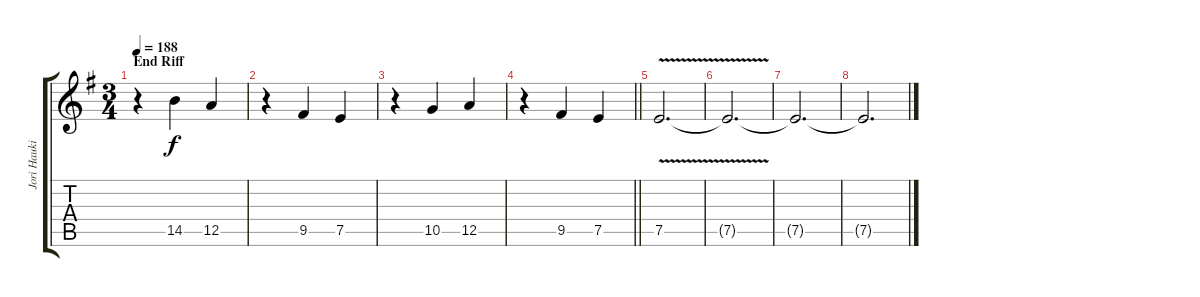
\track ("Jori Haukio (guitar)" "Jori Hauki") {instrument distortionguitar}
\staff {score tabs}
\tuning (E4 B3 G3 D3 A2 E2) {hide}
\ts (3 4)
\section ("" "End Riff")
\tempo 188
\clef g2
\ks eminor
r.4{dy f} 14.5.4 12.5.4 |
r.4 9.5.4 7.5.4 |
r.4 10.5.4 12.5.4 |
\barLineRight lightlight
r.4 9.5.4 7.5.4 |
7.5{v}.2{d} |
7.5{t}.2{d} |
7.5{t}.2{d} |
7.5{t}.2{d}
